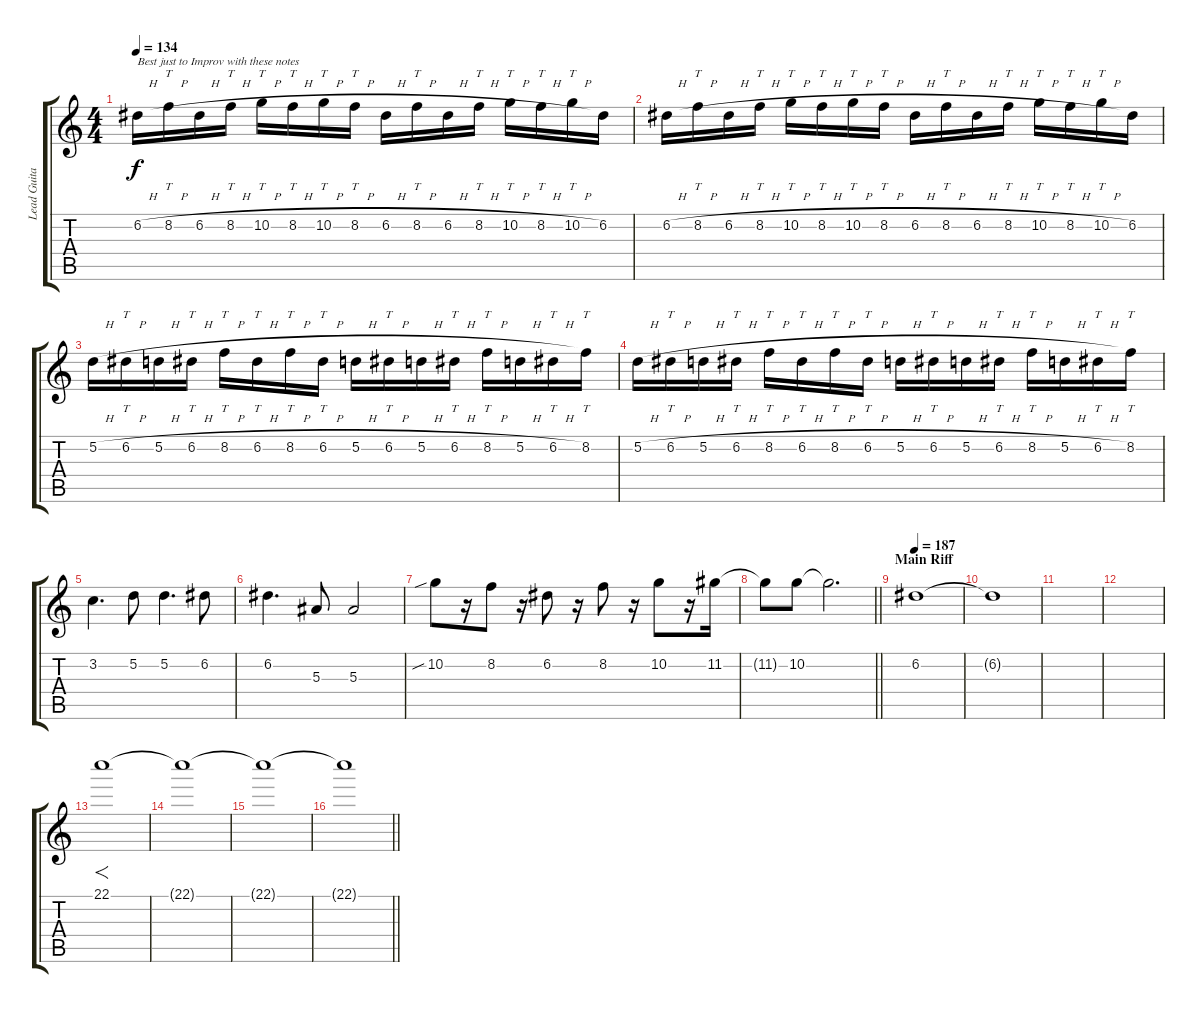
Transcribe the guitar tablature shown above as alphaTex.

\track ("Lead Guitar" "Lead Guita") {instrument overdrivenguitar}
\staff {score tabs}
\tuning (D4 A3 F3 C3 G2 C2) {hide}
\ts (4 4)
\tempo 134
\clef g2
\ks c
6.2{h}.16{txt "Best just to Improv with these notes" dy f} 8.2{h}.16{tt} 6.2{h}.16 8.2{h}.16{tt} 10.2{h}.16{tt} 8.2{h}.16{tt} 10.2{h}.16{tt} 8.2{h}.16{tt} 6.2{h}.16 8.2{h}.16{tt} 6.2{h}.16 8.2{h}.16{tt} 10.2{h}.16{tt} 8.2{h}.16{tt} 10.2{h}.16{tt} 6.2.16 |
6.2{h}.16 8.2{h}.16{tt} 6.2{h}.16 8.2{h}.16{tt} 10.2{h}.16{tt} 8.2{h}.16{tt} 10.2{h}.16{tt} 8.2{h}.16{tt} 6.2{h}.16 8.2{h}.16{tt} 6.2{h}.16 8.2{h}.16{tt} 10.2{h}.16{tt} 8.2{h}.16{tt} 10.2{h}.16{tt} 6.2.16 |
5.2{h}.16 6.2{h}.16{tt} 5.2{h}.16 6.2{h}.16{tt} 8.2{h}.16{tt} 6.2{h}.16{tt} 8.2{h}.16{tt} 6.2{h}.16{tt} 5.2{h}.16 6.2{h}.16{tt} 5.2{h}.16 6.2{h}.16{tt} 8.2{h}.16{tt} 5.2{h}.16 6.2{h}.16{tt} 8.2.16{tt} |
5.2{h}.16 6.2{h}.16{tt} 5.2{h}.16 6.2{h}.16{tt} 8.2{h}.16{tt} 6.2{h}.16{tt} 8.2{h}.16{tt} 6.2{h}.16{tt} 5.2{h}.16 6.2{h}.16{tt} 5.2{h}.16 6.2{h}.16{tt} 8.2{h}.16{tt} 5.2{h}.16 6.2{h}.16{tt} 8.2.16{tt} |
3.2.4{d} 5.2.8 5.2.4{d} 6.2.8 |
6.2.4{d} 5.3.8 5.3.2 |
10.2{sib}.8 r.16 8.2.8 r.16 6.2.8 r.16 8.2.8 r.16 10.2.8 r.16 11.2.16 |
\barLineRight lightlight
11.2{t}.8 10.2.8 10.2{t}.2{d} |
\section ("" "Main Riff")
\tempo 187
6.2.1 |
6.2{t}.1 |
|
|
22.1.1{f} |
22.1{t}.1 |
22.1{t}.1 |
\barLineRight lightlight
22.1{t}.1
